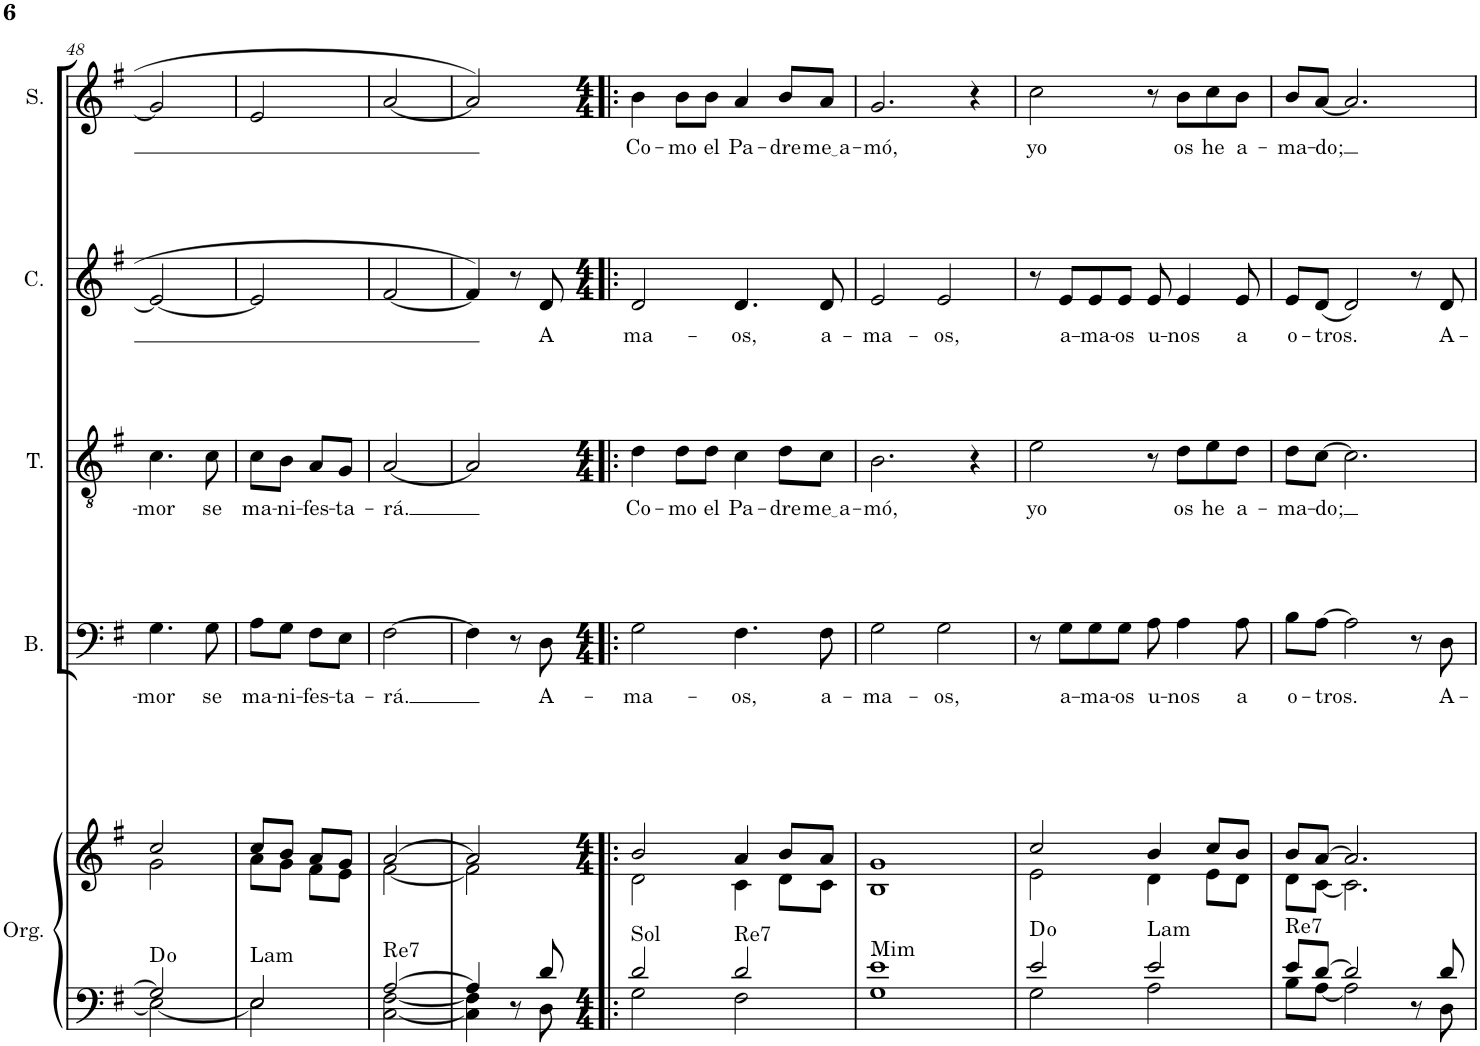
**kern	**kern	**harte	**kern	**text	**kern	**text	**kern	**text	**kern	**text
*part5	*part5	*part5	*part4	*part4	*part3	*part3	*part2	*part2	*part1	*part1
*staff6	*staff5	*	*staff4	*staff4	*staff3	*staff3	*staff2	*staff2	*staff1	*staff1
*I"Órgano	*	*	*I"Bajo	*	*I"Tenor	*	*I"Contralto	*	*I"Soprano	*
*	*	*	*I'B.	*	*I'T.	*	*I'C.	*	*I'S.	*
!!LO:PB:g=z
*clefF4	*clefG2	*	*clefF4	*	*clefGv2	*	*clefG2	*	*clefG2	*
*k[f#]	*k[f#]	*	*k[f#]	*	*k[f#]	*	*k[f#]	*	*k[f#]	*
*M2/4	*M2/4	*	*M2/4	*	*M2/4	*	*M2/4	*	*M2/4	*
=48	=48	=48	=48	=48	=48	=48	=48	=48	=48	=48
*^	*^	*	*	*	*	*	*	*	*	*
!	!	!	!	!	!	!LO:LY:b	!	!LO:LY:b	!	!	!	!
2G/]	2E\_	2cc/	2g\	D:dim	4.G\	-mor	4.c\	-mor	2e/_	.	2g/]	.
!	!	!	!	!	!	!LO:LY:b	!	!LO:LY:b	!	!	!	!
.	.	.	.	.	8G\	se	8c\	se	.	.	.	.
=49	=49	=49	=49	=49	=49	=49	=49	=49	=49	=49	=49	=49
!	!	!	!	!LO:H:kt=Lam	!	!LO:LY:b	!	!LO:LY:b	!	!	!	!
2E/	2E\]	8cc/L	8a\L	N	8A\L	ma-	8c\L	ma-	2e/]	.	2e/	.
!	!	!	!	!	!	!LO:LY:b	!	!LO:LY:b	!	!	!	!
.	.	8b/J	8g\J	.	8G\J	-ni-	8B\J	-ni-	.	.	.	.
!	!	!	!	!	!	!LO:LY:b	!	!LO:LY:b	!	!	!	!
.	.	8a/L	8f#\L	.	8F#\L	-fes-	8A/L	-fes-	.	.	.	.
!	!	!	!	!	!	!LO:LY:b	!	!LO:LY:b	!	!	!	!
.	.	8g/J	8e\J	.	8E\J	-ta-	8G/J	-ta-	.	.	.	.
=50	=50	=50	=50	=50	=50	=50	=50	=50	=50	=50	=50	=50
!	!	!	!	!LO:H:kt=Re7	!	!LO:LY:b	!	!LO:LY:b	!	!	!	!
[2A/	[2C\ [2F#\	[2a/	[2f#\	N	[2F#\	-rá.	[2A/	-rá.	[2f#/	.	[2a/	.
=51	=51	=51	=51	=51	=51	=51	=51	=51	=51	=51	=51	=51
4A/]	4C\] 4F#\]	2a/]	2f#\]	.	4F#\]	.	2A/]	.	4f#/]	.	2a/]	.
8r	8ryy	.	.	.	8r	.	.	.	8r	.	.	.
!	!	!	!	!	!	!LO:LY:b	!	!	!	!LO:LY:b	!	!
8d/	8D\	.	.	.	8D\	A-	.	.	8d/	A	.	.
=52!|:	=52!|:	=52!|:	=52!|:	=52!|:	=52!|:	=52!|:	=52!|:	=52!|:	=52!|:	=52!|:	=52!|:	=52!|:
*M4/4	*	*M4/4	*	*	*M4/4	*	*M4/4	*	*M4/4	*	*M4/4	*
!	!	!	!	!LO:H:kt=Sol	!	!LO:LY:b	!	!LO:LY:b	!	!LO:LY:b	!	!LO:LY:b
2d/	2G\	2b/	2d\	N	2G\	-ma-	4d\	Co-	2d/	ma-	4b\	Co-
!	!	!	!	!	!	!	!	!LO:LY:b	!	!	!	!LO:LY:b
.	.	.	.	.	.	.	8d\L	-mo	.	.	8b\L	-mo
!	!	!	!	!	!	!	!	!LO:LY:b	!	!	!	!LO:LY:b
.	.	.	.	.	.	.	8d\J	el	.	.	8b\J	el
!	!	!	!	!LO:H:kt=Re7	!	!LO:LY:b	!	!LO:LY:b	!	!LO:LY:b	!	!LO:LY:b
2d/	2F#\	4a/	4c\	N	4.F#\	-os,	4c\	Pa-	4.d/	-os,	4a/	Pa-
!	!	!	!	!	!	!	!	!LO:LY:b	!	!	!	!LO:LY:b
.	.	8b/L	8d\L	.	.	.	8d\L	-dre	.	.	8b/L	-dre
!	!	!	!	!	!	!LO:LY:b	!	!LO:LY:b	!	!LO:LY:b	!	!LO:LY:b
.	.	8a/J	8c\J	.	8F#\	a-	8c\J	me a	8d/	a-	8a/J	me a
=53	=53	=53	=53	=53	=53	=53	=53	=53	=53	=53	=53	=53
!	!	!	!	!LO:H:kt=Mim	!	!LO:LY:b	!	!LO:LY:b	!	!LO:LY:b	!	!LO:LY:b
1e	1G	1g	1B	N	2G\	-ma-	2.B\	-mó,	2e/	-ma-	2.g/	-mó,
!	!	!	!	!	!	!LO:LY:b	!	!	!	!LO:LY:b	!	!
.	.	.	.	.	2G\	-os,	.	.	2e/	-os,	.	.
.	.	.	.	.	.	.	4r	.	.	.	4r	.
=54	=54	=54	=54	=54	=54	=54	=54	=54	=54	=54	=54	=54
!	!	!	!	!	!	!	!	!LO:LY:b	!	!	!	!LO:LY:b
2e/	2G\	2cc/	2e\	D:dim	8r	.	2e\	yo	8r	.	2cc\	yo
!	!	!	!	!	!	!LO:LY:b	!	!	!	!LO:LY:b	!	!
.	.	.	.	.	8G\L	a-	.	.	8e/L	a-	.	.
!	!	!	!	!	!	!LO:LY:b	!	!	!	!LO:LY:b	!	!
.	.	.	.	.	8G\	-ma-	.	.	8e/	-ma-	.	.
!	!	!	!	!	!	!LO:LY:b	!	!	!	!LO:LY:b	!	!
.	.	.	.	.	8G\J	-os	.	.	8e/J	-os	.	.
!	!	!	!	!LO:H:kt=Lam	!	!LO:LY:b	!	!	!	!LO:LY:b	!	!
2e/	2A\	4b/	4d\	N	8A\	u-	8r	.	8e/	u-	8r	.
!	!	!	!	!	!	!LO:LY:b	!	!LO:LY:b	!	!LO:LY:b	!	!LO:LY:b
.	.	.	.	.	4A\	-nos	8d\L	os	4e/	-nos	8b\L	os
!	!	!	!	!	!	!	!	!LO:LY:b	!	!	!	!LO:LY:b
.	.	8cc/L	8e\L	.	.	.	8e\	he	.	.	8cc\	he
!	!	!	!	!	!	!LO:LY:b	!	!LO:LY:b	!	!LO:LY:b	!	!LO:LY:b
.	.	8b/J	8d\J	.	8A\	a	8d\J	a-	8e/	a	8b\J	a-
=55	=55	=55	=55	=55	=55	=55	=55	=55	=55	=55	=55	=55
!	!	!	!	!LO:H:kt=Re7	!	!LO:LY:b	!	!LO:LY:b	!	!LO:LY:b	!	!LO:LY:b
8e/L	8B\L	8b/L	8d\L	N	8B\L	o-	8d\L	-ma-	8e/L	o-	8b/L	-ma-
!	!	!	!	!	!	!LO:LY:b	!	!LO:LY:b	!	!LO:LY:b	!	!LO:LY:b
[8d/J	[8A\J	[8a/J	[8c\J	.	[8A\J	-tros.	[8c\J	-do;	(8d/J	-tros.	[8a/J	-do;
2d/]	2A\]	2.a/]	2.c\]	.	2A\]	.	2.c\]	.	2d/)	.	2.a/]	.
8r	8ryy	.	.	.	8r	.	.	.	8r	.	.	.
!	!	!	!	!	!	!LO:LY:b	!	!	!	!LO:LY:b	!	!
8d/	8D\	.	.	.	8D\	A-	.	.	8d/	A-	.	.
*v	*v	*	*	*	*	*	*	*	*	*	*	*
*	*v	*v	*	*	*	*	*	*	*	*	*
=	=	=	=	=	=	=	=	=	=	=
*-	*-	*-	*-	*-	*-	*-	*-	*-	*-	*-
